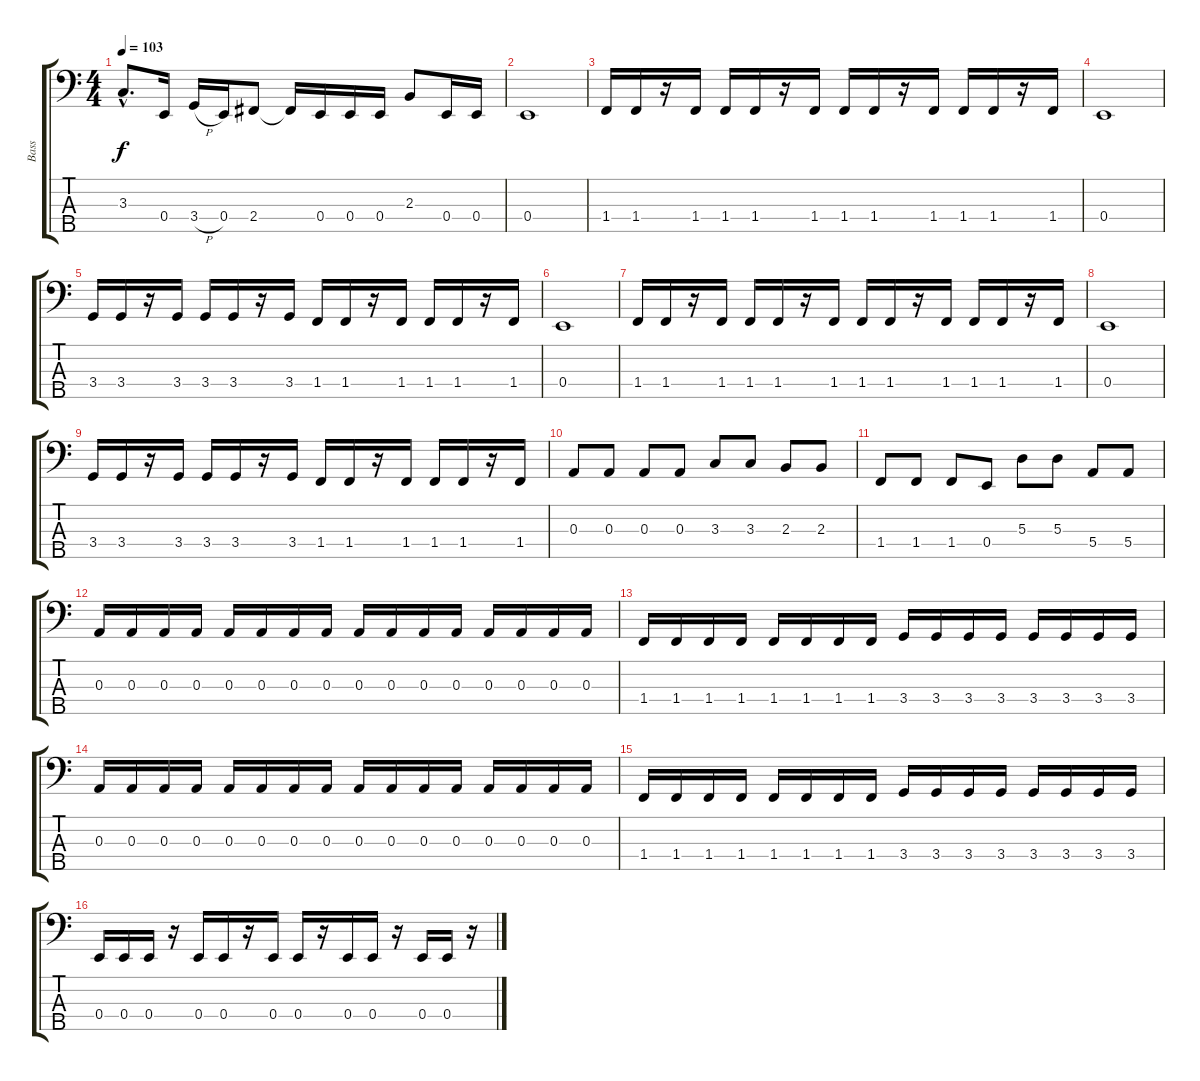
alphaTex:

\track ("Bass" "Bass") {instrument electricbasspick}
\staff {score tabs}
\tuning (G2 D2 A1 E1 B0) {hide}
\ts (4 4)
\tempo 103
\clef f4
\ks c
3.3{hac}.8{d dy f} 0.4.16 3.4{h}.16 0.4.16 2.4.8 2.4{t}.16 0.4.16 0.4.16 0.4.16 2.3.8 0.4.16 0.4.16 |
0.4.1 |
1.4.16 1.4.16 r.16 1.4.16 1.4.16 1.4.16 r.16 1.4.16 1.4.16 1.4.16 r.16 1.4.16 1.4.16 1.4.16 r.16 1.4.16 |
0.4.1 |
3.4.16 3.4.16 r.16 3.4.16 3.4.16 3.4.16 r.16 3.4.16 1.4.16 1.4.16 r.16 1.4.16 1.4.16 1.4.16 r.16 1.4.16 |
0.4.1 |
1.4.16 1.4.16 r.16 1.4.16 1.4.16 1.4.16 r.16 1.4.16 1.4.16 1.4.16 r.16 1.4.16 1.4.16 1.4.16 r.16 1.4.16 |
0.4.1 |
3.4.16 3.4.16 r.16 3.4.16 3.4.16 3.4.16 r.16 3.4.16 1.4.16 1.4.16 r.16 1.4.16 1.4.16 1.4.16 r.16 1.4.16 |
0.3.8 0.3.8 0.3.8 0.3.8 3.3.8 3.3.8 2.3.8 2.3.8 |
1.4.8 1.4.8 1.4.8 0.4.8 5.3.8 5.3.8 5.4.8 5.4.8 |
0.3.16 0.3.16 0.3.16 0.3.16 0.3.16 0.3.16 0.3.16 0.3.16 0.3.16 0.3.16 0.3.16 0.3.16 0.3.16 0.3.16 0.3.16 0.3.16 |
1.4.16 1.4.16 1.4.16 1.4.16 1.4.16 1.4.16 1.4.16 1.4.16 3.4.16 3.4.16 3.4.16 3.4.16 3.4.16 3.4.16 3.4.16 3.4.16 |
0.3.16 0.3.16 0.3.16 0.3.16 0.3.16 0.3.16 0.3.16 0.3.16 0.3.16 0.3.16 0.3.16 0.3.16 0.3.16 0.3.16 0.3.16 0.3.16 |
1.4.16 1.4.16 1.4.16 1.4.16 1.4.16 1.4.16 1.4.16 1.4.16 3.4.16 3.4.16 3.4.16 3.4.16 3.4.16 3.4.16 3.4.16 3.4.16 |
0.4.16 0.4.16 0.4.16 r.16 0.4.16 0.4.16 r.16 0.4.16 0.4.16 r.16 0.4.16 0.4.16 r.16 0.4.16 0.4.16 r.16
